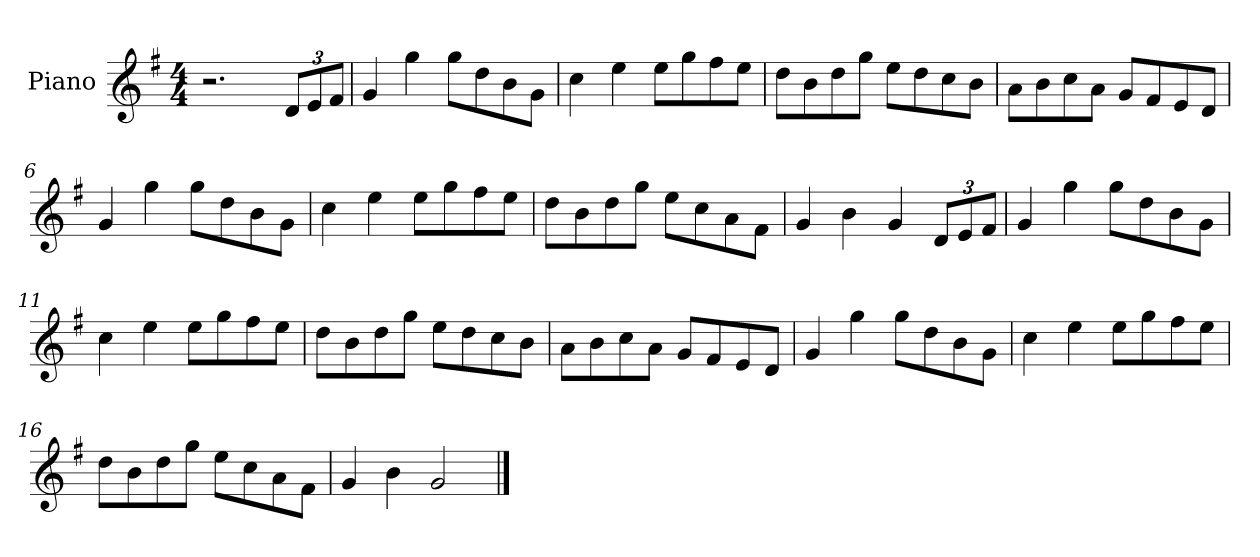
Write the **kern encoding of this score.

**kern
*part1
*staff1
*I"Piano
*I'Pno
*clefG2
*k[f#]
*M4/4
=1
2.r
*Xbrackettup
12d/L
12e/
12f#/J
=2
4g/
4gg\
8gg\L
8dd\
8b\
8g\J
=3
4cc\
4ee\
8ee\L
8gg\
8ff#\
8ee\J
=4
8dd\L
8b\
8dd\
8gg\J
8ee\L
8dd\
8cc\
8b\J
=5
8a\L
8b\
8cc\
8a\J
8g/L
8f#/
8e/
8d/J
=6
4g/
4gg\
8gg\L
8dd\
8b\
8g\J
=7
4cc\
4ee\
8ee\L
8gg\
8ff#\
8ee\J
=8
8dd\L
8b\
8dd\
8gg\J
8ee\L
8cc\
8a\
8f#\J
=9
4g/
4b\
4g/
12d/L
12e/
12f#/J
=10
4g/
4gg\
8gg\L
8dd\
8b\
8g\J
=11
4cc\
4ee\
8ee\L
8gg\
8ff#\
8ee\J
=12
8dd\L
8b\
8dd\
8gg\J
8ee\L
8dd\
8cc\
8b\J
=13
8a\L
8b\
8cc\
8a\J
8g/L
8f#/
8e/
8d/J
=14
4g/
4gg\
8gg\L
8dd\
8b\
8g\J
=15
4cc\
4ee\
8ee\L
8gg\
8ff#\
8ee\J
=16
8dd\L
8b\
8dd\
8gg\J
8ee\L
8cc\
8a\
8f#\J
=17
4g/
4b\
2g/
==
*-
